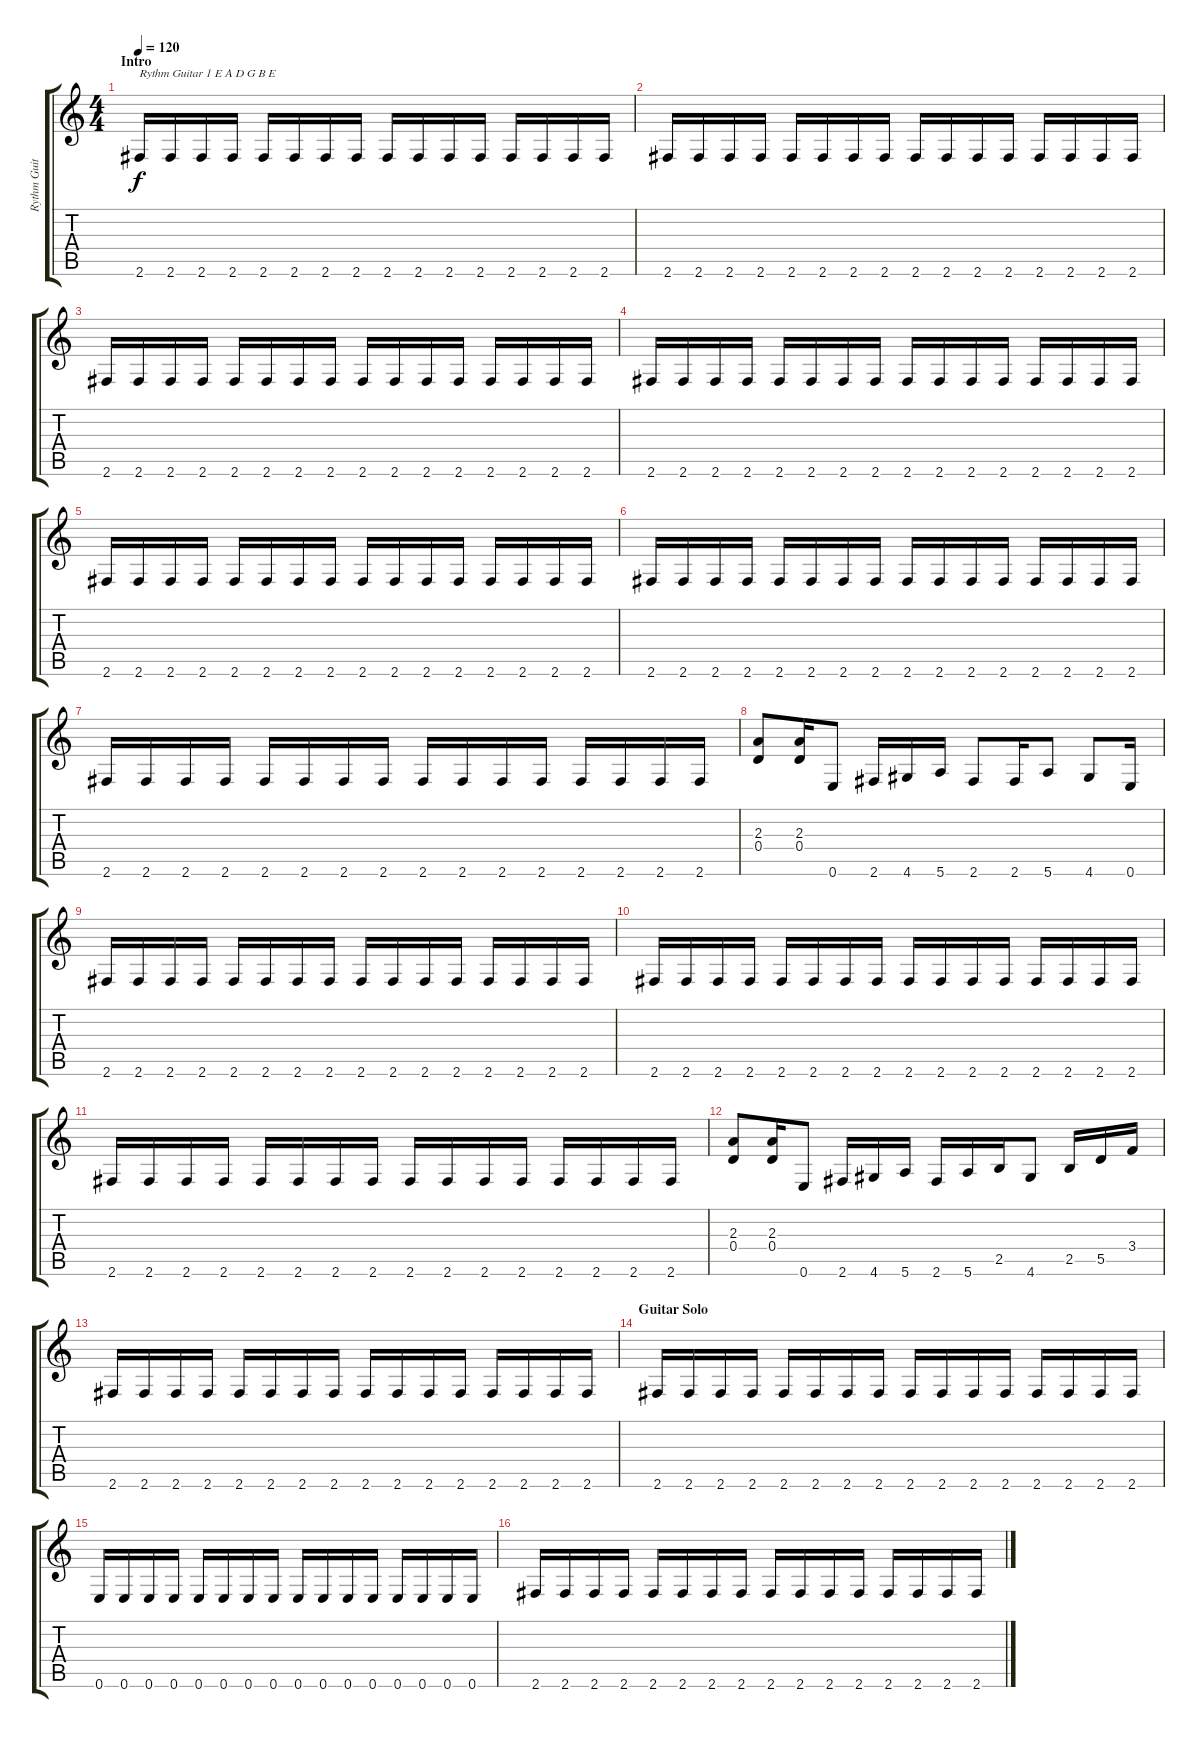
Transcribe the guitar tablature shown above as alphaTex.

\track ("Rythm Guitar 1" "Rythm Guit") {instrument distortionguitar}
\staff {score tabs}
\tuning (E4 B3 G3 D3 A2 E2) {hide}
\ts (4 4)
\section ("" "Intro")
\tempo 120
\clef g2
\ks c
2.6.16{txt "Rythm Guitar 1 E A D G B E" dy f instrument distortionguitar} 2.6.16 2.6.16 2.6.16 2.6.16 2.6.16 2.6.16 2.6.16 2.6.16 2.6.16 2.6.16 2.6.16 2.6.16 2.6.16 2.6.16 2.6.16 |
2.6.16 2.6.16 2.6.16 2.6.16 2.6.16 2.6.16 2.6.16 2.6.16 2.6.16 2.6.16 2.6.16 2.6.16 2.6.16 2.6.16 2.6.16 2.6.16 |
2.6.16 2.6.16 2.6.16 2.6.16 2.6.16 2.6.16 2.6.16 2.6.16 2.6.16 2.6.16 2.6.16 2.6.16 2.6.16 2.6.16 2.6.16 2.6.16 |
2.6.16 2.6.16 2.6.16 2.6.16 2.6.16 2.6.16 2.6.16 2.6.16 2.6.16 2.6.16 2.6.16 2.6.16 2.6.16 2.6.16 2.6.16 2.6.16 |
2.6.16 2.6.16 2.6.16 2.6.16 2.6.16 2.6.16 2.6.16 2.6.16 2.6.16 2.6.16 2.6.16 2.6.16 2.6.16 2.6.16 2.6.16 2.6.16 |
2.6.16 2.6.16 2.6.16 2.6.16 2.6.16 2.6.16 2.6.16 2.6.16 2.6.16 2.6.16 2.6.16 2.6.16 2.6.16 2.6.16 2.6.16 2.6.16 |
2.6.16 2.6.16 2.6.16 2.6.16 2.6.16 2.6.16 2.6.16 2.6.16 2.6.16 2.6.16 2.6.16 2.6.16 2.6.16 2.6.16 2.6.16 2.6.16 |
(2.3 0.4).8 (2.3 0.4).16 0.6.8 2.6.16 4.6.16 5.6.16 2.6.8 2.6.16 5.6.8 4.6.8 0.6.16 |
2.6.16 2.6.16 2.6.16 2.6.16 2.6.16 2.6.16 2.6.16 2.6.16 2.6.16 2.6.16 2.6.16 2.6.16 2.6.16 2.6.16 2.6.16 2.6.16 |
2.6.16 2.6.16 2.6.16 2.6.16 2.6.16 2.6.16 2.6.16 2.6.16 2.6.16 2.6.16 2.6.16 2.6.16 2.6.16 2.6.16 2.6.16 2.6.16 |
2.6.16 2.6.16 2.6.16 2.6.16 2.6.16 2.6.16 2.6.16 2.6.16 2.6.16 2.6.16 2.6.16 2.6.16 2.6.16 2.6.16 2.6.16 2.6.16 |
(2.3 0.4).8 (2.3 0.4).16 0.6.8 2.6.16 4.6.16 5.6.16 2.6.16 5.6.16 2.5.16 4.6.8 2.5.16 5.5.16 3.4.16 |
2.6.16 2.6.16 2.6.16 2.6.16 2.6.16 2.6.16 2.6.16 2.6.16 2.6.16 2.6.16 2.6.16 2.6.16 2.6.16 2.6.16 2.6.16 2.6.16 |
\section ("" "Guitar Solo")
2.6.16 2.6.16 2.6.16 2.6.16 2.6.16 2.6.16 2.6.16 2.6.16 2.6.16 2.6.16 2.6.16 2.6.16 2.6.16 2.6.16 2.6.16 2.6.16 |
0.6.16 0.6.16 0.6.16 0.6.16 0.6.16 0.6.16 0.6.16 0.6.16 0.6.16 0.6.16 0.6.16 0.6.16 0.6.16 0.6.16 0.6.16 0.6.16 |
2.6.16 2.6.16 2.6.16 2.6.16 2.6.16 2.6.16 2.6.16 2.6.16 2.6.16 2.6.16 2.6.16 2.6.16 2.6.16 2.6.16 2.6.16 2.6.16
